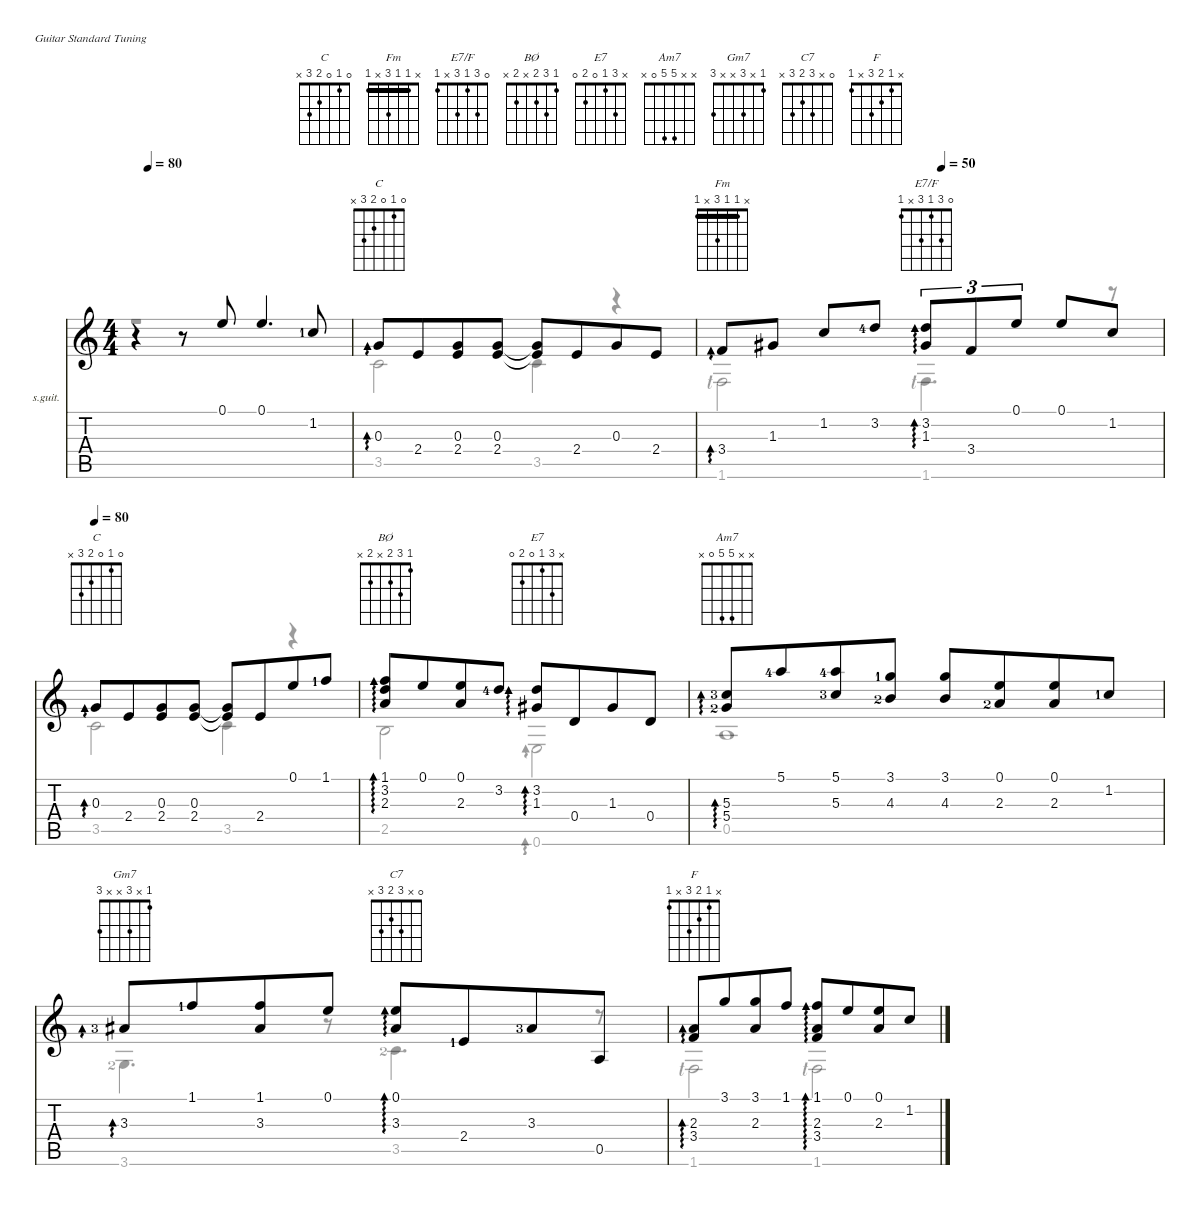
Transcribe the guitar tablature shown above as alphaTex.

\defaultSystemsLayout 4
\hideDynamics
\bracketExtendMode nobrackets
\firstSystemTrackNameOrientation horizontal
\otherSystemsTrackNameOrientation horizontal
\chordDiagramsInScore
\defaultBarNumberDisplay Hide
\track ("Steel Guitar" "s.guit.") {instrument acousticguitarsteel}
\staff {score tabs}
\tuning (E4 B3 G3 D3 A2 E2)
\chord ("C" 0 1 0 2 3 x)
\chord ("Fm" x 1 1 3 x 1) {barre 1}
\chord ("E7/F" 0 3 1 3 x 1)
\chord ("BØ" 1 3 2 x 2 x)
\chord ("E7" x 3 1 0 2 0)
\chord ("Am7" x x 5 5 0 x)
\chord ("Gm7" 1 x 3 x x 3)
\chord ("C7" 0 x 3 2 3 x)
\chord ("F" x 1 2 3 x 1)
\voice
\ts (4 4)
\beaming (8 2 2 2 2)
\tempo (80 " ")
\clef g2
\ks c
r.4{dy mf instrument acousticguitarsteel beam Up} r.8{beam Up} 0.1.8{beam Up} 0.1.4{d beam Up} 1.2{lf 2}.8{beam Up} |
0.3.8{ad 0 ch "C" beam Up beam merge} 2.4.8{beam Up beam merge} (2.4 0.3).8{beam Up beam merge} (0.3 2.4).8{beam Up} (0.3{t} 2.4{t}).8{beam Up beam merge} 2.4.8{beam Up beam merge} 0.3.8{beam Up beam merge} 2.4.8{beam Up} |
\tempo (50 0.5)
3.4.8{ad 0 ch "Fm" beam Up} 1.3{acc #}.8{beam Up} 1.2.8{beam Up} 3.2{lf 5}.8{beam Up} (3.2 1.3{acc #}).8{tu (3 2) ad 0 ch "E7/F" beam Up} 3.4.8{tu (3 2) beam Up} 0.1.8{tu (3 2) beam Up} 0.1.8{beam Up} 1.2.8{beam Up} |
\tempo 80
0.3.8{ad 0 ch "C" beam Up beam merge} 2.4.8{beam Up beam merge} (2.4 0.3).8{beam Up beam merge} (0.3 2.4).8{beam Up} (0.3{t} 2.4{t}).8{beam Up} 2.4.8{beam Up beam merge} 0.1.8{beam Up beam merge} 1.1{lf 2}.8{beam Up} |
(1.1 3.2 2.3).8{ad 0 ch "BØ" beam Up beam merge} 0.1.8{beam Up beam merge} (2.3 0.1).8{beam Up beam merge} 3.2{lf 5}.8{beam Up} (3.2 1.3{acc #}).8{ad 0 ch "E7" beam Up beam merge} 0.4.8{beam Up beam merge} 1.3{acc #}.8{beam Up beam merge} 0.4.8{beam Up} |
(5.3{lf 4} 5.4{lf 3}).8{ad 0 ch "Am7" beam Up beam merge} 5.1{lf 5}.8{beam Up beam merge} (5.3{lf 4} 5.1{lf 5}).8{beam Up beam merge} (4.3{lf 3} 3.1{lf 2}).8{beam Up} (3.1 4.3).8{beam Up beam merge} (0.1 2.3{lf 3}).8{beam Up beam merge} (0.1 2.3).8{beam Up beam merge} 1.2{lf 2}.8{beam Up} |
3.3{lf 4 acc #}.8{ad 0 ch "Gm7" beam Up beam merge} 1.1{lf 2}.8{beam Up beam merge} (3.3{acc #} 1.1).8{beam Up beam merge} 0.1.8{beam Up} (0.1 3.3{acc #}).8{ad 0 ch "C7" beam Up beam merge} 2.4{lf 2}.8{beam Up beam merge} 3.3{lf 4 acc #}.8{beam Up beam merge} 0.5.8{beam Up} |
(2.3 3.4).8{ad 0 ch "F" beam Up beam merge} 3.1.8{beam Up beam merge} (3.1 2.3).8{beam Up beam merge} 1.1.8{beam Up beam split} (3.4 1.1 2.3).8{ad 0 beam Up beam merge} 0.1.8{beam Up beam merge} (0.1 2.3).8{beam Up beam merge} 1.2.8{beam Up}
\voice
\clef g2
\ottava regular
\simile none
\ks c
r.1{dy mf beam Down} |
3.5.2{beam Down} 3.5.4{beam Down} r.4{beam Down} |
1.6{lf 1}.2{beam Down} 1.6{lf 1}.4{d beam Down} r.8{beam Down} |
3.5.2{beam Down} 3.5.4{beam Down} r.4{beam Down} |
2.5.2{beam Down} 0.6.2{ad 0 beam Down} |
0.5.1{beam Down} |
3.6{lf 3}.4{d beam Down} r.8{beam Down} 3.5{lf 3}.4{d beam Down} r.8{beam Down} |
1.6{lf 1}.2{beam Down} 1.6{lf 1}.2{beam Down}
